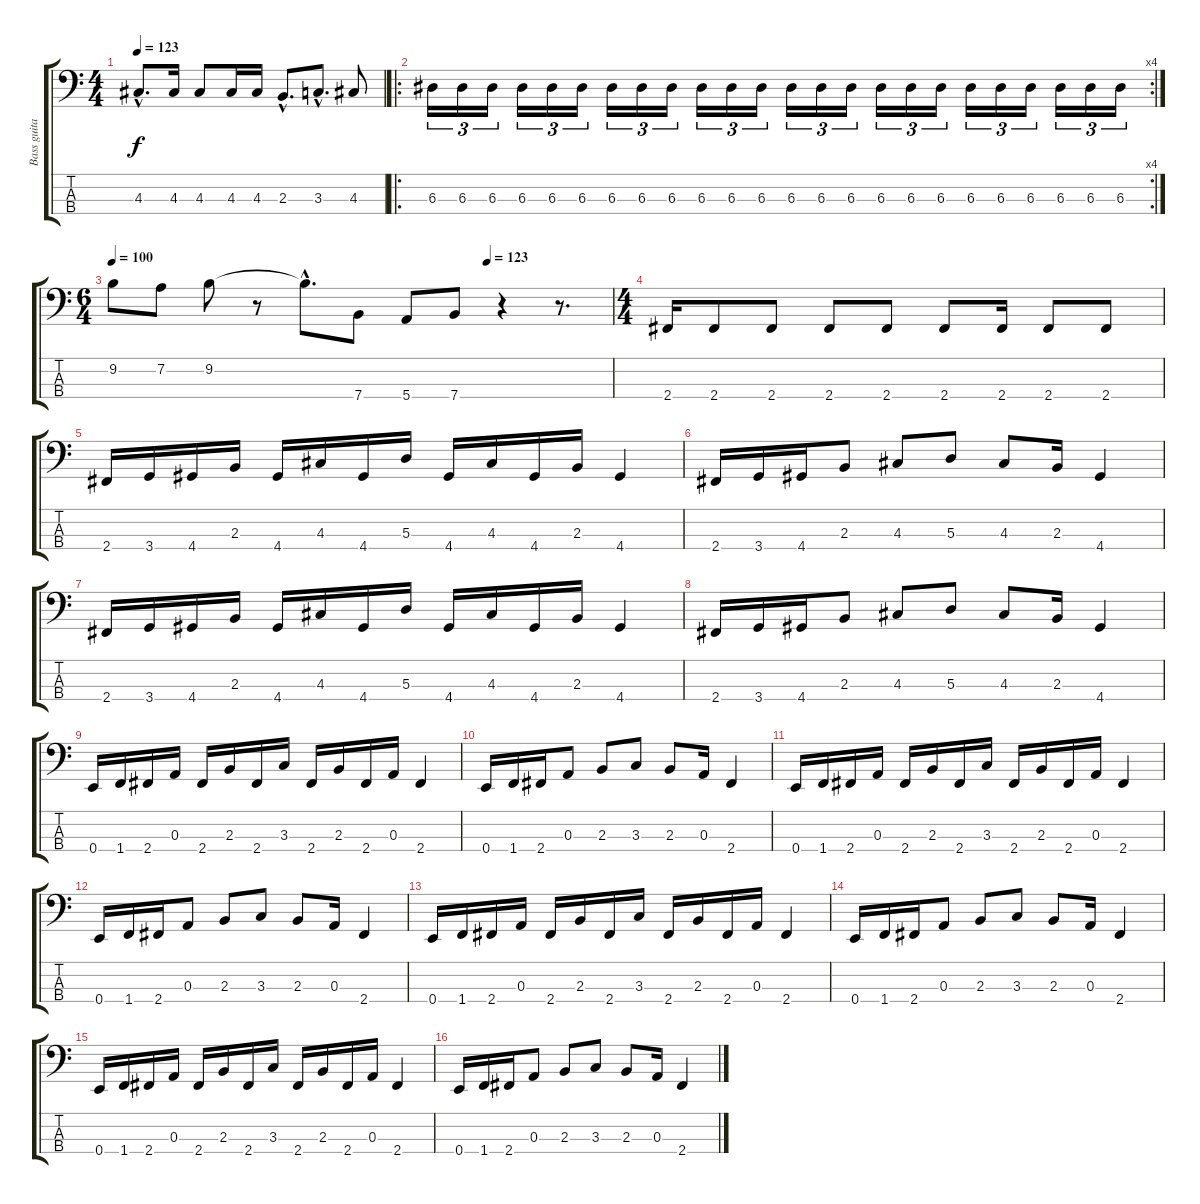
\track ("Bass guitar" "Bass guita") {instrument electricbasspick}
\staff {score tabs}
\tuning (G2 D2 A1 E1) {hide}
\ts (4 4)
\tempo 123
\clef f4
\ks c
4.3{hac}.8{d dy f} 4.3.16 4.3.8 4.3.16 4.3.16 2.3{hac}.8{d} 3.3{hac}.8{d} 4.3.8 |
\ro
\rc 4
6.3.16{tu (3 2)} 6.3.16{tu (3 2)} 6.3.16{tu (3 2)} 6.3.16{tu (3 2)} 6.3.16{tu (3 2)} 6.3.16{tu (3 2)} 6.3.16{tu (3 2)} 6.3.16{tu (3 2)} 6.3.16{tu (3 2)} 6.3.16{tu (3 2)} 6.3.16{tu (3 2)} 6.3.16{tu (3 2)} 6.3.16{tu (3 2)} 6.3.16{tu (3 2)} 6.3.16{tu (3 2)} 6.3.16{tu (3 2)} 6.3.16{tu (3 2)} 6.3.16{tu (3 2)} 6.3.16{tu (3 2)} 6.3.16{tu (3 2)} 6.3.16{tu (3 2)} 6.3.16{tu (3 2)} 6.3.16{tu (3 2)} 6.3.16{tu (3 2)} |
\ts (6 4)
\tempo 100
\tempo (123 0.75)
9.2.8 7.2.8 9.2.8 r.8 9.2{hac t}.8{d} 7.4.8 5.4.8 7.4.8 r.4 r.8{d} |
\ts (4 4)
2.4.16 2.4.8 2.4.8 2.4.8 2.4.8 2.4.8 2.4.16 2.4.8 2.4.8 |
2.4.16 3.4.16 4.4.16 2.3.16 4.4.16 4.3.16 4.4.16 5.3.16 4.4.16 4.3.16 4.4.16 2.3.16 4.4.4 |
2.4.16 3.4.16 4.4.16 2.3.8 4.3.8 5.3.8 4.3.8 2.3.16 4.4.4 |
2.4.16 3.4.16 4.4.16 2.3.16 4.4.16 4.3.16 4.4.16 5.3.16 4.4.16 4.3.16 4.4.16 2.3.16 4.4.4 |
2.4.16 3.4.16 4.4.16 2.3.8 4.3.8 5.3.8 4.3.8 2.3.16 4.4.4 |
0.4.16 1.4.16 2.4.16 0.3.16 2.4.16 2.3.16 2.4.16 3.3.16 2.4.16 2.3.16 2.4.16 0.3.16 2.4.4 |
0.4.16 1.4.16 2.4.16 0.3.8 2.3.8 3.3.8 2.3.8 0.3.16 2.4.4 |
0.4.16 1.4.16 2.4.16 0.3.16 2.4.16 2.3.16 2.4.16 3.3.16 2.4.16 2.3.16 2.4.16 0.3.16 2.4.4 |
0.4.16 1.4.16 2.4.16 0.3.8 2.3.8 3.3.8 2.3.8 0.3.16 2.4.4 |
0.4.16 1.4.16 2.4.16 0.3.16 2.4.16 2.3.16 2.4.16 3.3.16 2.4.16 2.3.16 2.4.16 0.3.16 2.4.4 |
0.4.16 1.4.16 2.4.16 0.3.8 2.3.8 3.3.8 2.3.8 0.3.16 2.4.4 |
0.4.16 1.4.16 2.4.16 0.3.16 2.4.16 2.3.16 2.4.16 3.3.16 2.4.16 2.3.16 2.4.16 0.3.16 2.4.4 |
0.4.16 1.4.16 2.4.16 0.3.8 2.3.8 3.3.8 2.3.8 0.3.16 2.4.4
